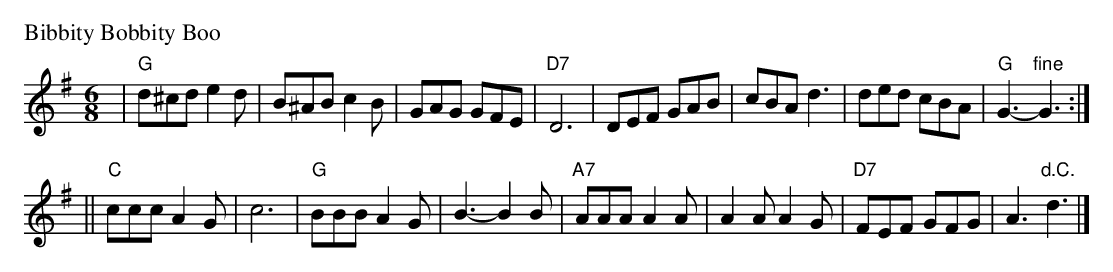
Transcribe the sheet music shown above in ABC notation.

X:1
P: Bibbity Bobbity Boo
M: 6/8
L: 1/8
K: G
| "G"d^cd e2d | B^AB c2B | GAG GFE | "D7"D6 \
| DEF GAB | cBA d3 | ded cBA | "G"G3- "fine"G3 :|
|| "C"ccc A2G | c6 | "G"BBB A2G | B3- B2B \
| "A7"AAA A2A | A2A A2G | "D7"FEF GFG | A3 "d.C."d3 |]
